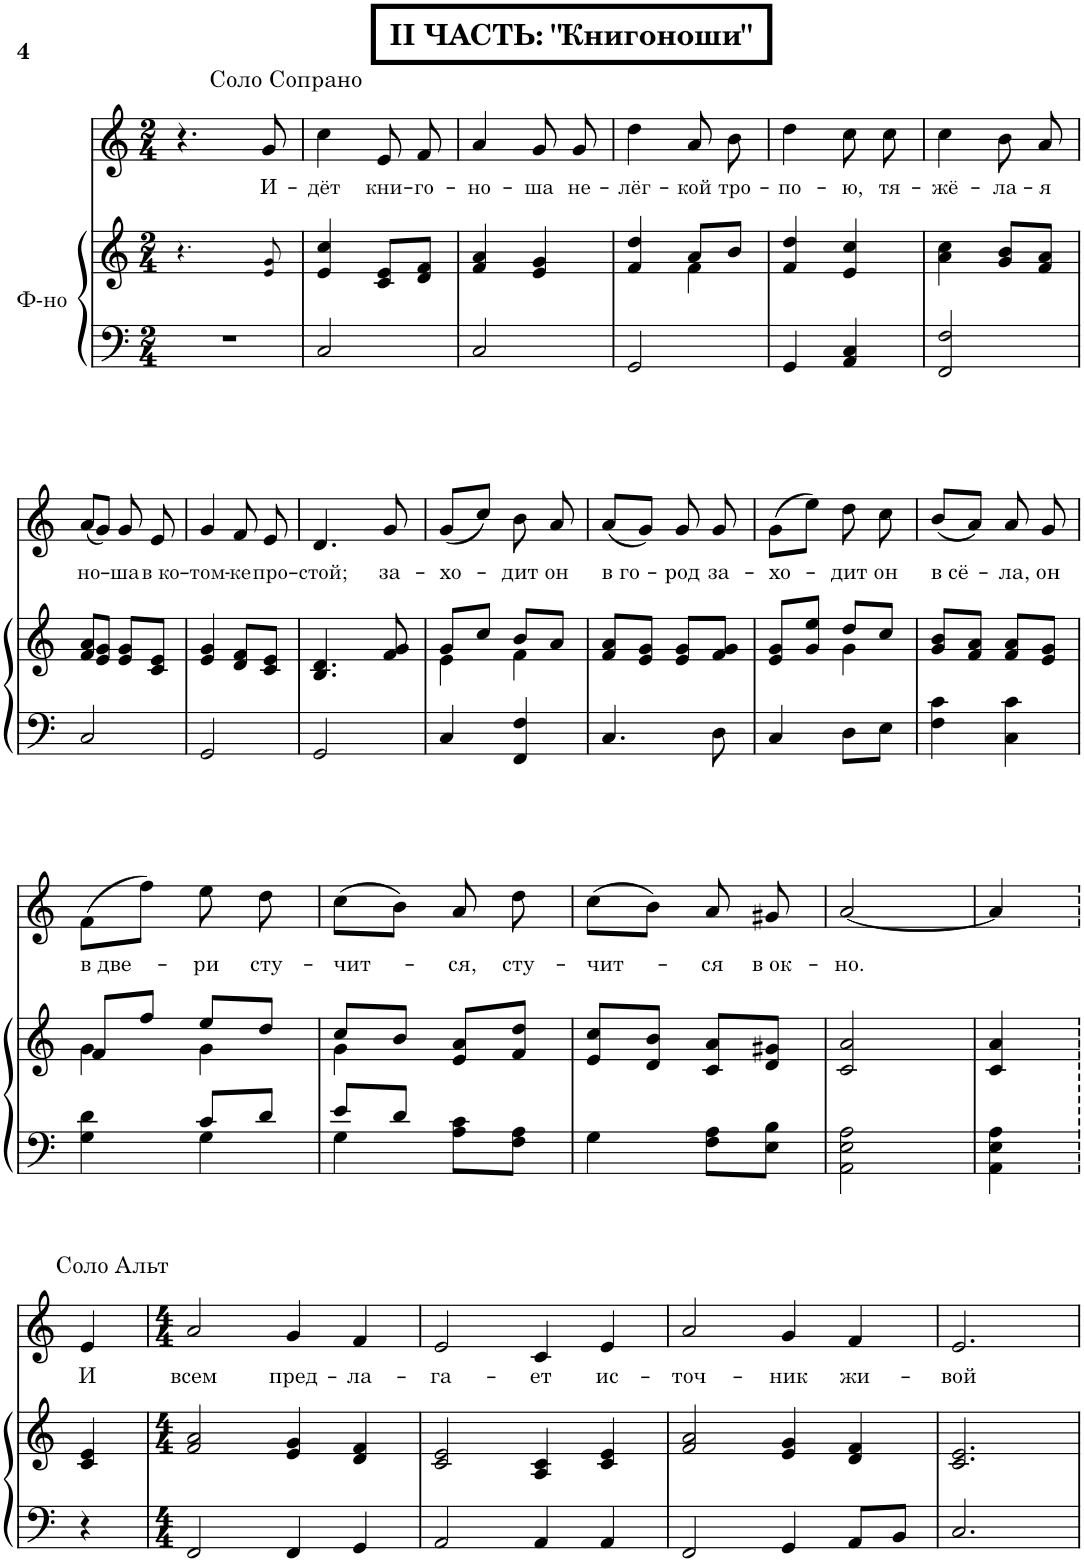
**kern	**kern	**kern	**text
*part2	*part2	*part1	*part1
*staff3	*staff2	*staff1	*staff1
*I"Ф-но	*	*I"Soprano	*
!!LO:PB:g=z
*clefF4	*clefG2	*clefG2	*
*k[]	*k[]	*k[]	*
*M2/4	*M2/4	*M2/4	*
=1	=1	=1	=1
2r	4.r	4.r	.
!	!	!LO:TX:a:t=Соло Сопрано	!
!	!	!	!LO:LY:b
.	8e!/ 8g!/	8g/	И-
=2	=2	=2	=2
!	!	!	!LO:LY:b
2C/	4e/ 4cc/	4cc\	-дёт
!	!	!	!LO:LY:b
.	8c/ 8e/L	8e/	кни-
!	!	!	!LO:LY:b
.	8d/ 8f/J	8f/	-го-
=3	=3	=3	=3
!	!	!	!LO:LY:b
2C/	4f/ 4a/	4a/	-но-
!	!	!	!LO:LY:b
.	4e/ 4g/	8g/	-ша
!	!	!	!LO:LY:b
.	.	8g/	не-
=4	=4	=4	=4
*	*^	*	*
!	!	!	!	!LO:LY:b
2GG/	4f/ 4dd/	4ryy	4dd\	-лёг-
!	!	!	!LO:TX:a:B:t=II ЧАСТЬ&colon; "Книгоноши"	!
!	!	!	!	!LO:LY:b
.	8a/L	4f\	8a/	-кой
!	!	!	!	!LO:LY:b
.	8b/J	.	8b\	тро-
*	*v	*v	*	*
=5	=5	=5	=5
!	!	!	!LO:LY:b
4GG/	4f/ 4dd/	4dd\	-по-
!	!	!	!LO:LY:b
4AA/ 4C/	4e/ 4cc/	8cc\	-ю,
!	!	!	!LO:LY:b
.	.	8cc\	тя-
=6	=6	=6	=6
!	!	!	!LO:LY:b
2FF/ 2F/	4a\ 4cc\	4cc\	-жё-
!	!	!	!LO:LY:b
.	8g/ 8b/L	8b\	-ла-
!	!	!	!LO:LY:b
.	8f/ 8a/J	8a/	-я
!!LO:LB:g=z
=7	=7	=7	=7
!	!	!	!LO:LY:b
2C/	8f/ 8a/L	(8a/L	но-
.	8e/ 8g/J	8g/J)	.
!	!	!	!LO:LY:b
.	8e/ 8g/L	8g/	-ша
!	!	!	!LO:LY:b
.	8c/ 8e/J	8e/	в ко-
=8	=8	=8	=8
!	!	!	!LO:LY:b
2GG/	4e/ 4g/	4g/	-том-
!	!	!	!LO:LY:b
.	8d/ 8f/L	8f/	-ке
!	!	!	!LO:LY:b
.	8c/ 8e/J	8e/	про-
=9	=9	=9	=9
!	!	!	!LO:LY:b
2GG/	4.B/ 4.d/	4.d/	-стой;
!	!	!	!LO:LY:b
.	8f/ 8g/	8g/	за-
=10	=10	=10	=10
*	*^	*	*
!	!	!	!	!LO:LY:b
4C/	8g/L	4e\	(8g/L	-хо-
.	8cc/J	.	8cc/J)	.
!	!	!	!	!LO:LY:b
4FF/ 4F/	8b/L	4f\	8b\	-дит
!	!	!	!	!LO:LY:b
.	8a/J	.	8a/	он
*	*v	*v	*	*
=11	=11	=11	=11
!	!	!	!LO:LY:b
4.C/	8f/ 8a/L	(8a/L	в го-
.	8e/ 8g/J	8g/J)	.
!	!	!	!LO:LY:b
.	8e/ 8g/L	8g/	-род
!	!	!	!LO:LY:b
8D\	8f/ 8g/J	8g/	за-
=12	=12	=12	=12
*	*^	*	*
!	!	!	!	!LO:LY:b
4C/	8e/ 8g/L	4ryy	(8g\L	-хо-
.	8g/ 8ee/J	.	8ee\J)	.
!	!	!	!	!LO:LY:b
8D\L	8dd/L	4g\	8dd\	-дит
!	!	!	!	!LO:LY:b
8E\J	8cc/J	.	8cc\	он
*	*v	*v	*	*
=13	=13	=13	=13
!	!	!	!LO:LY:b
4F\ 4c\	8g/ 8b/L	(8b/L	в сё-
.	8f/ 8a/J	8a/J)	.
!	!	!	!LO:LY:b
4C\ 4c\	8f/ 8a/L	8a/	-ла,
!	!	!	!LO:LY:b
.	8e/ 8g/J	8g/	он
!!LO:LB:g=z
=14	=14	=14	=14
*^	*^	*	*
!	!	!	!	!	!LO:LY:b
4G\ 4d\	4ryy	8f/L	4g\	(8f\L	в две-
.	.	8ff/J	.	8ff\J)	.
!	!	!	!	!	!LO:LY:b
8c/L	4G\	8ee/L	4g\	8ee\	-ри
!	!	!	!	!	!LO:LY:b
8d/J	.	8dd/J	.	8dd\	сту-
=15	=15	=15	=15	=15	=15
!	!	!	!	!	!LO:LY:b
8e/L	4G\	8cc/L	4g\	(8cc\L	чит-
8d/J	.	8b/J	.	8b\J)	.
!	!	!	!	!	!LO:LY:b
8A\ 8c\L	4ryy	8e/ 8a/L	4ryy	8a/	-ся,
!	!	!	!	!	!LO:LY:b
8F\ 8A\J	.	8f/ 8dd/J	.	8dd\	сту-
*v	*v	*	*	*	*
*	*v	*v	*	*
=16	=16	=16	=16
!	!	!	!LO:LY:b
4G\	8e/ 8cc/L	(8cc\L	-чит-
.	8d/ 8b/J	8b\J)	.
!	!	!	!LO:LY:b
8F\ 8A\L	8c/ 8a/L	8a/	-ся
!	!	!	!LO:LY:b
8E\ 8B\J	8d/ 8g#X/J	8g#X/	в ок-
=17	=17	=17	=17
!	!	!	!LO:LY:b
2AA\ 2E\ 2A\	2c/ 2a/	[2a/	-но.
=18	=18	=18	=18
4AA\ 4E\ 4A\	4c/ 4a/	4a/]	.
!!LO:LB:g=z
=19	=19	=19	=19
!	!	!LO:TX:a:t=Соло Альт	!
!	!	!	!LO:LY:b
4r	4c/ 4e/	4e/	И
=20	=20	=20	=20
*M4/4	*M4/4	*M4/4	*
!	!	!	!LO:LY:b
2FF/	2f/ 2a/	2a/	всем
!	!	!	!LO:LY:b
4FF/	4e/ 4g/	4g/	пред-
!	!	!	!LO:LY:b
4GG/	4d/ 4f/	4f/	-ла-
=21	=21	=21	=21
!	!	!	!LO:LY:b
2AA/	2c/ 2e/	2e/	-га-
!	!	!	!LO:LY:b
4AA/	4A/ 4c/	4c/	-ет
!	!	!	!LO:LY:b
4AA/	4c/ 4e/	4e/	ис-
=22	=22	=22	=22
!	!	!	!LO:LY:b
2FF/	2f/ 2a/	2a/	-точ-
!	!	!	!LO:LY:b
4GG/	4e/ 4g/	4g/	-ник
!	!	!	!LO:LY:b
8AA/L	4d/ 4f/	4f/	жи-
8BB/J	.	.	.
=23	=23	=23	=23
!	!	!	!LO:LY:b
2.C/	2.c/ 2.e/	2.e/	-вой
=	=	=	=
*-	*-	*-	*-
